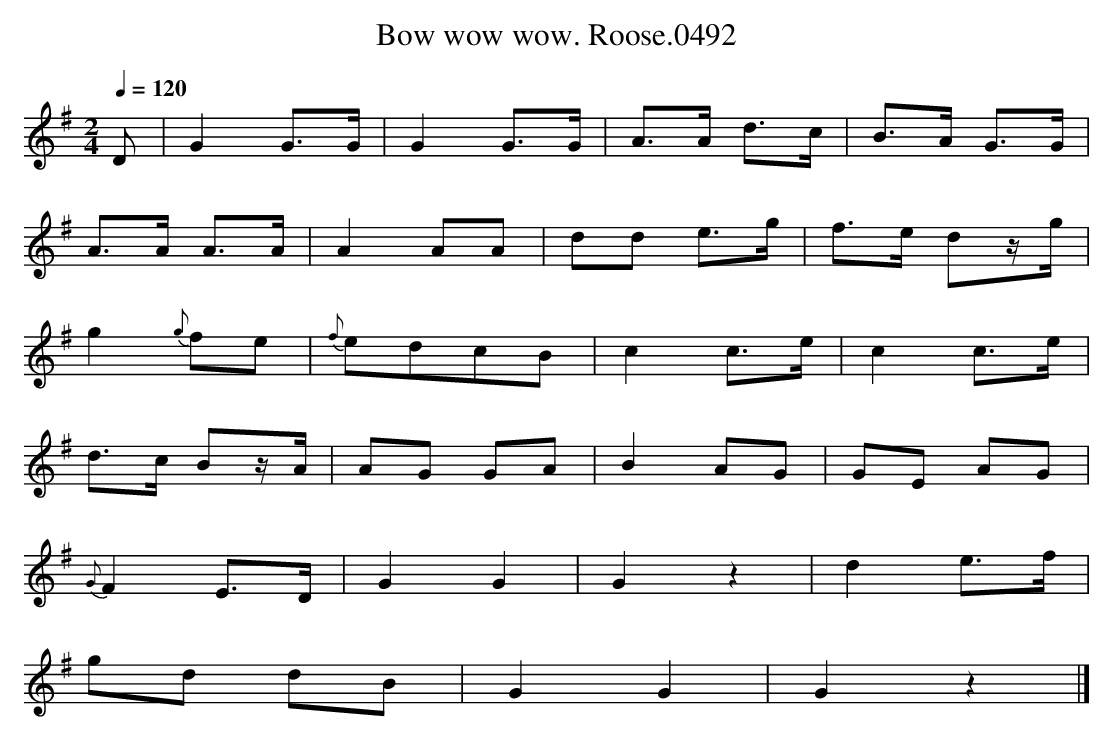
X:1
T:Bow wow wow. Roose.0492
M:2/4
L:1/8
Q:1/4=120
K:G
D|G2G>G|G2G>G|A>A d>c|B>A G>G|
A>A A>A|A2AA|dd e>g|f>e dz/g/|
g2{g}fe|{f}edcB|c2c>e|c2c>e|
d>c Bz/A/|AG GA|B2AG|GE AG|
{G}F2 E>D|G2G2|G2z2|d2e>f|
gd dB|G2G2|G2z2|]
